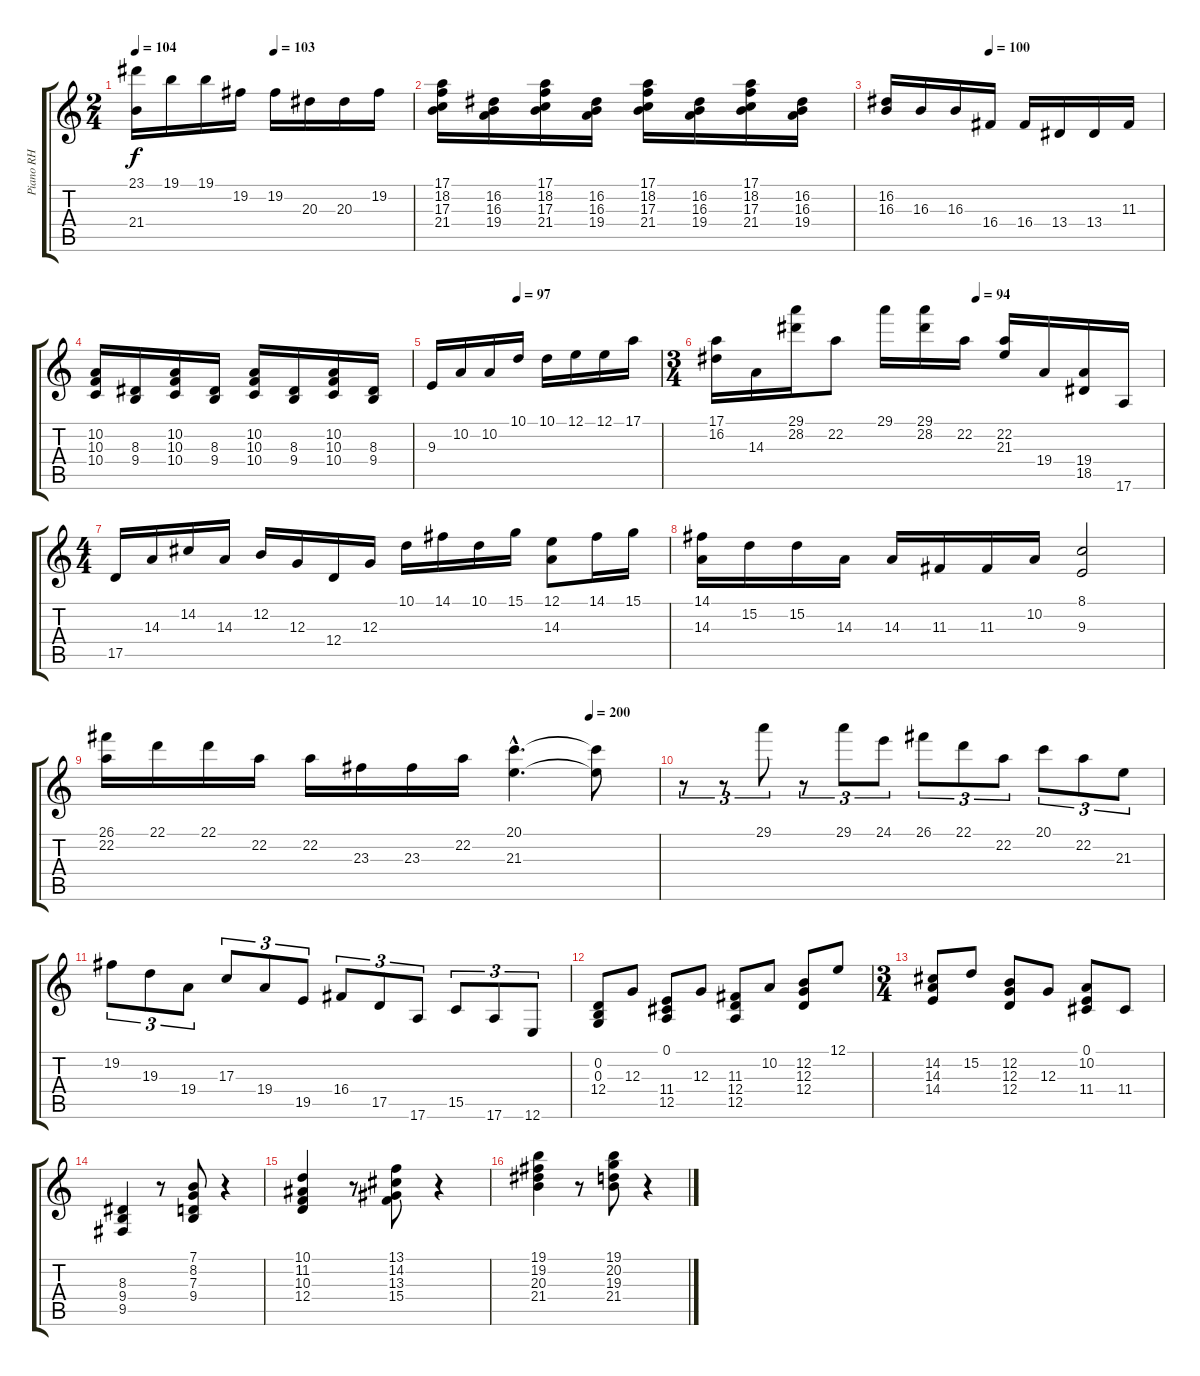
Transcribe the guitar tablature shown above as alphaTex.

\track ("Piano RH" "Piano RH") {instrument acousticgrandpiano}
\staff {score tabs}
\tuning (E4 B3 G3 D3 A2 E2) {hide}
\ts (2 4)
\tempo 104
\tempo (103 0.5)
\clef g2
\ks c
(23.1 21.4).16{dy f} 19.1.16 19.1.16 19.2.16 19.2.16 20.3.16 20.3.16 19.2.16 |
(17.1 18.2 17.3 21.4).16 (16.2 16.3 19.4).16 (17.1 18.2 17.3 21.4).16 (16.2 16.3 19.4).16 (17.1 18.2 17.3 21.4).16 (16.2 16.3 19.4).16 (17.1 18.2 17.3 21.4).16 (16.2 16.3 19.4).16 |
\tempo (100 0.375)
(16.2 16.3).16 16.3.16 16.3.16 16.4.16 16.4.16 13.4.16 13.4.16 11.3.16 |
(10.2 10.3 10.4).16 (8.3 9.4).16 (10.2 10.3 10.4).16 (8.3 9.4).16 (10.2 10.3 10.4).16 (8.3 9.4).16 (10.2 10.3 10.4).16 (8.3 9.4).16 |
\tempo (97 0.375)
9.3.16 10.2.16 10.2.16 10.1.16 10.1.16 12.1.16 12.1.16 17.1.16 |
\ts (3 4)
\tempo (94 0.5833333333333334)
(17.1 16.2).16 14.3.16 (29.1 28.2).16 22.2.8 29.1.16 (29.1 28.2).16 22.2.16 (22.2 21.3).16 19.4.16 (19.4 18.5).16 17.6.16 |
\ts (4 4)
17.5.16 14.3.16 14.2.16 14.3.16 12.2.16 12.3.16 12.4.16 12.3.16 10.1.16 14.1.16 10.1.16 15.1.16 (12.1 14.3).8 14.1.16 15.1.16 |
(14.1 14.3).16 15.2.16 15.2.16 14.3.16 14.3.16 11.3.16 11.3.16 10.2.16 (8.1 9.3).2 |
\tempo (200 0.875)
(26.1 22.2).16 22.1.16 22.1.16 22.2.16 22.2.16 23.3.16 23.3.16 22.2.16 (20.1{hac} 21.3{hac}).4{d} (20.1{t} 21.3{t}).8 |
r.8{tu (3 2)} r.8{tu (3 2)} 29.1.8{tu (3 2)} r.8{tu (3 2)} 29.1.8{tu (3 2)} 24.1.8{tu (3 2)} 26.1.8{tu (3 2)} 22.1.8{tu (3 2)} 22.2.8{tu (3 2)} 20.1.8{tu (3 2)} 22.2.8{tu (3 2)} 21.3.8{tu (3 2)} |
19.2.8{tu (3 2)} 19.3.8{tu (3 2)} 19.4.8{tu (3 2)} 17.3.8{tu (3 2)} 19.4.8{tu (3 2)} 19.5.8{tu (3 2)} 16.4.8{tu (3 2)} 17.5.8{tu (3 2)} 17.6.8{tu (3 2)} 15.5.8{tu (3 2)} 17.6.8{tu (3 2)} 12.6.8{tu (3 2)} |
(0.2 0.3 12.4).8 12.3.8 (0.1 11.4 12.5).8 12.3.8 (11.3 12.4 12.5).8 10.2.8 (12.2 12.3 12.4).8 12.1.8 |
\ts (3 4)
(14.2 14.3 14.4).8 15.2.8 (12.2 12.3 12.4).8 12.3.8 (0.1 10.2 11.4).8 11.4.8 |
(8.3 9.4 9.5).4 r.8 (7.1 8.2 7.3 9.4).8 r.4 |
(10.1 11.2 10.3 12.4).4 r.8 (13.1 14.2 13.3 15.4).8 r.4 |
(19.1 19.2 20.3 21.4).4 r.8 (19.1 20.2 19.3 21.4).8 r.4
